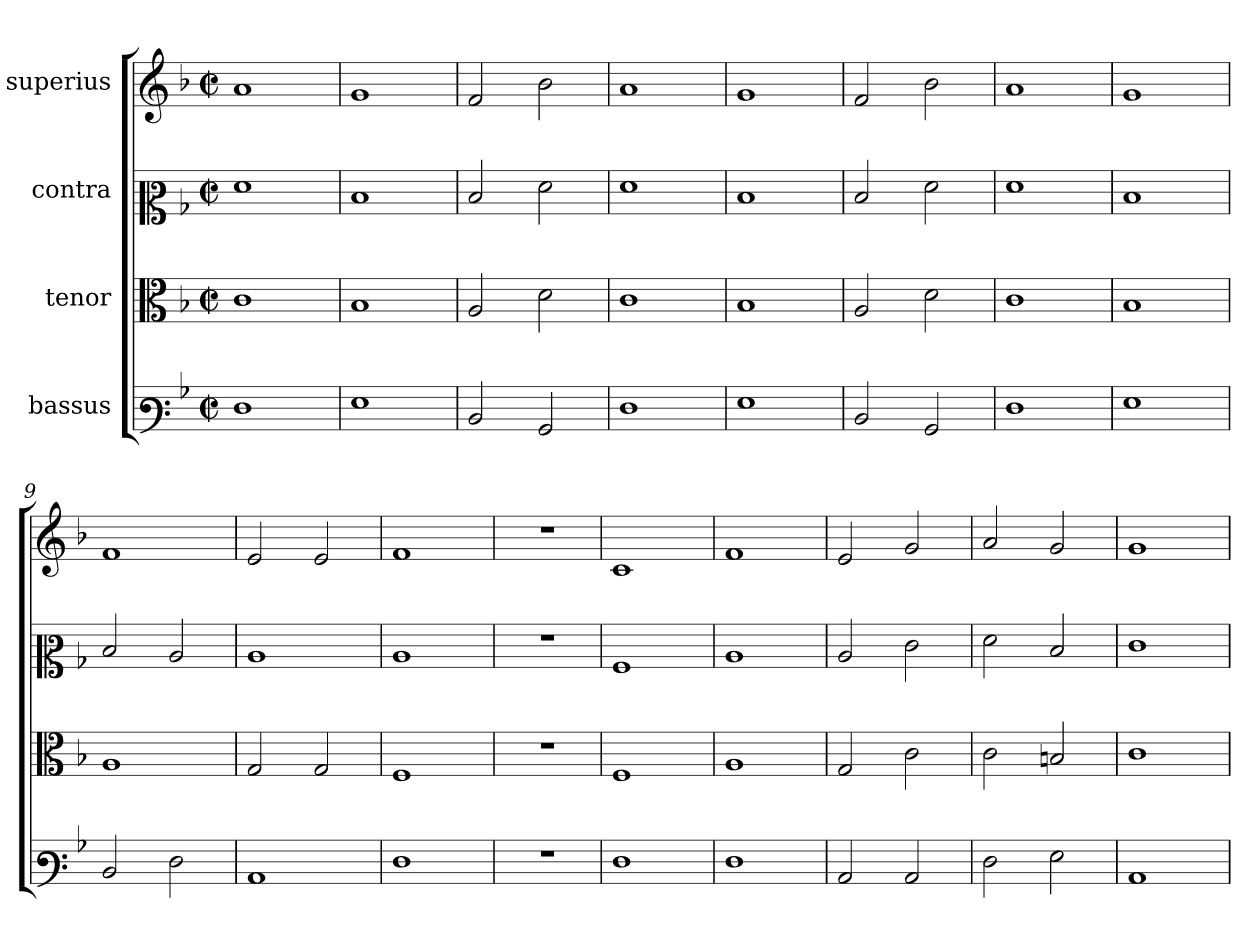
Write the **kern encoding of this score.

**kern	**kern	**kern	**kern
*part4	*part3	*part2	*part1
*staff4	*staff3	*staff2	*staff1
*I"bassus	*I"tenor	*I"contra	*I"superius
*clefF3	*clefC3	*clefC2	*clefG2
*k[b-]	*k[b-]	*k[b-]	*k[b-]
*M2/2	*M2/2	*M2/2	*M2/2
*met(c|)	*met(c|)	*met(c|)	*met(c|)
=1	=1	=1	=1
1F	1c	1f	1a
=2	=2	=2	=2
1G	1B-	1d	1g
=3	=3	=3	=3
2D	2A	2d	2f
2BB-	2d	2f	2b-
=4	=4	=4	=4
1F	1c	1f	1a
=5	=5	=5	=5
1G	1B-	1d	1g
=6	=6	=6	=6
2D	2A	2d	2f
2BB-	2d	2f	2b-
=7	=7	=7	=7
1F	1c	1f	1a
=8	=8	=8	=8
1G	1B-	1d	1g
=9	=9	=9	=9
2D	1A	2d	1f
2F	.	2c	.
=10	=10	=10	=10
1C	2G	1c	2e
.	2G	.	2e
=11	=11	=11	=11
1F	1F	1c	1f
=12	=12	=12	=12
1r	1r	1r	1r
=13	=13	=13	=13
1F	1F	1A	1c
=14	=14	=14	=14
1F	1A	1c	1f
=15	=15	=15	=15
2C	2G	2c	2e
2C	2c	2e	2g
=16	=16	=16	=16
2F	2c	2f	2a
2G	2Bn	2d	2g
=17	=17	=17	=17
1C	1c	1e	1g
=	=	=	=
*-	*-	*-	*-
